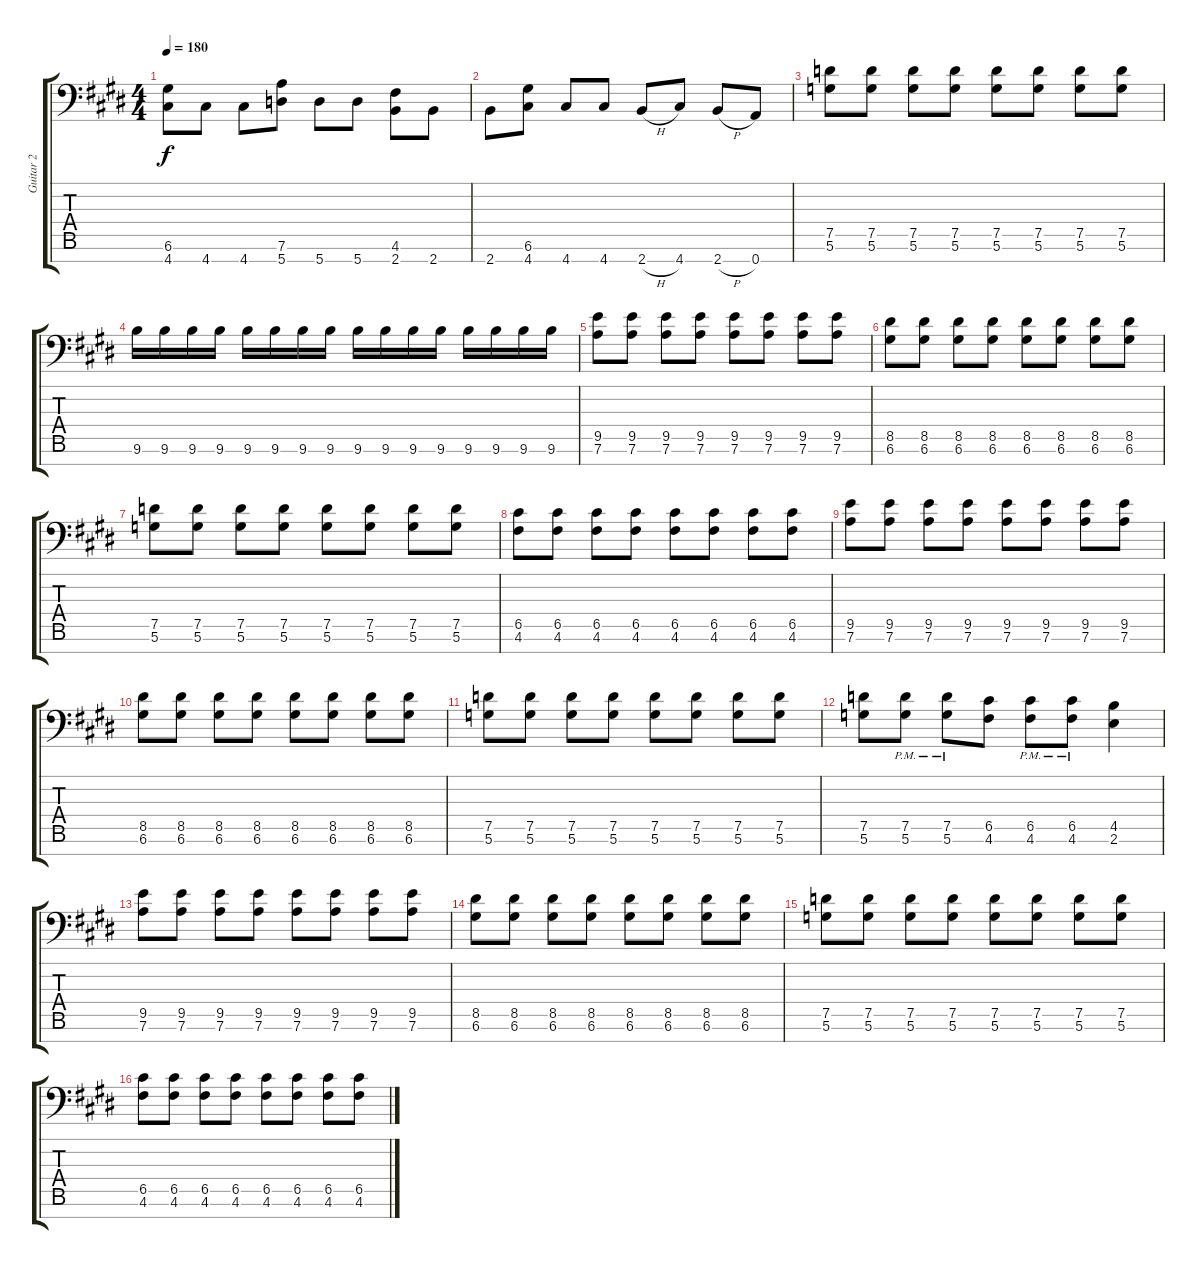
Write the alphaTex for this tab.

\track ("Guitar 2" "Guitar 2") {instrument distortionguitar}
\staff {score tabs}
\tuning (D4 A3 F3 C3 G2 D2 A1) {hide}
\ts (4 4)
\tempo 180
\clef f4
\ks c#minor
(6.6 4.7).8{dy f} 4.7.8 4.7.8 (7.6 5.7).8 5.7.8 5.7.8 (4.6 2.7).8 2.7.8 |
2.7.8 (6.6 4.7).8 4.7.8 4.7.8 2.7{h}.8 4.7.8 2.7{h}.8 0.7.8 |
(7.5 5.6).8 (7.5 5.6).8 (7.5 5.6).8 (7.5 5.6).8 (7.5 5.6).8 (7.5 5.6).8 (7.5 5.6).8 (7.5 5.6).8 |
9.6.16 9.6.16 9.6.16 9.6.16 9.6.16 9.6.16 9.6.16 9.6.16 9.6.16 9.6.16 9.6.16 9.6.16 9.6.16 9.6.16 9.6.16 9.6.16 |
(9.5 7.6).8 (9.5 7.6).8 (9.5 7.6).8 (9.5 7.6).8 (9.5 7.6).8 (9.5 7.6).8 (9.5 7.6).8 (9.5 7.6).8 |
(8.5 6.6).8 (8.5 6.6).8 (8.5 6.6).8 (8.5 6.6).8 (8.5 6.6).8 (8.5 6.6).8 (8.5 6.6).8 (8.5 6.6).8 |
(7.5 5.6).8 (7.5 5.6).8 (7.5 5.6).8 (7.5 5.6).8 (7.5 5.6).8 (7.5 5.6).8 (7.5 5.6).8 (7.5 5.6).8 |
(6.5 4.6).8 (6.5 4.6).8 (6.5 4.6).8 (6.5 4.6).8 (6.5 4.6).8 (6.5 4.6).8 (6.5 4.6).8 (6.5 4.6).8 |
(9.5 7.6).8 (9.5 7.6).8 (9.5 7.6).8 (9.5 7.6).8 (9.5 7.6).8 (9.5 7.6).8 (9.5 7.6).8 (9.5 7.6).8 |
(8.5 6.6).8 (8.5 6.6).8 (8.5 6.6).8 (8.5 6.6).8 (8.5 6.6).8 (8.5 6.6).8 (8.5 6.6).8 (8.5 6.6).8 |
(7.5 5.6).8 (7.5 5.6).8 (7.5 5.6).8 (7.5 5.6).8 (7.5 5.6).8 (7.5 5.6).8 (7.5 5.6).8 (7.5 5.6).8 |
(7.5 5.6).8 (7.5{pm} 5.6{pm}).8 (7.5{pm} 5.6{pm}).8 (6.5 4.6).8 (6.5{pm} 4.6{pm}).8 (6.5{pm} 4.6{pm}).8 (4.5 2.6).4 |
(9.5 7.6).8 (9.5 7.6).8 (9.5 7.6).8 (9.5 7.6).8 (9.5 7.6).8 (9.5 7.6).8 (9.5 7.6).8 (9.5 7.6).8 |
(8.5 6.6).8 (8.5 6.6).8 (8.5 6.6).8 (8.5 6.6).8 (8.5 6.6).8 (8.5 6.6).8 (8.5 6.6).8 (8.5 6.6).8 |
(7.5 5.6).8 (7.5 5.6).8 (7.5 5.6).8 (7.5 5.6).8 (7.5 5.6).8 (7.5 5.6).8 (7.5 5.6).8 (7.5 5.6).8 |
(6.5 4.6).8 (6.5 4.6).8 (6.5 4.6).8 (6.5 4.6).8 (6.5 4.6).8 (6.5 4.6).8 (6.5 4.6).8 (6.5 4.6).8
